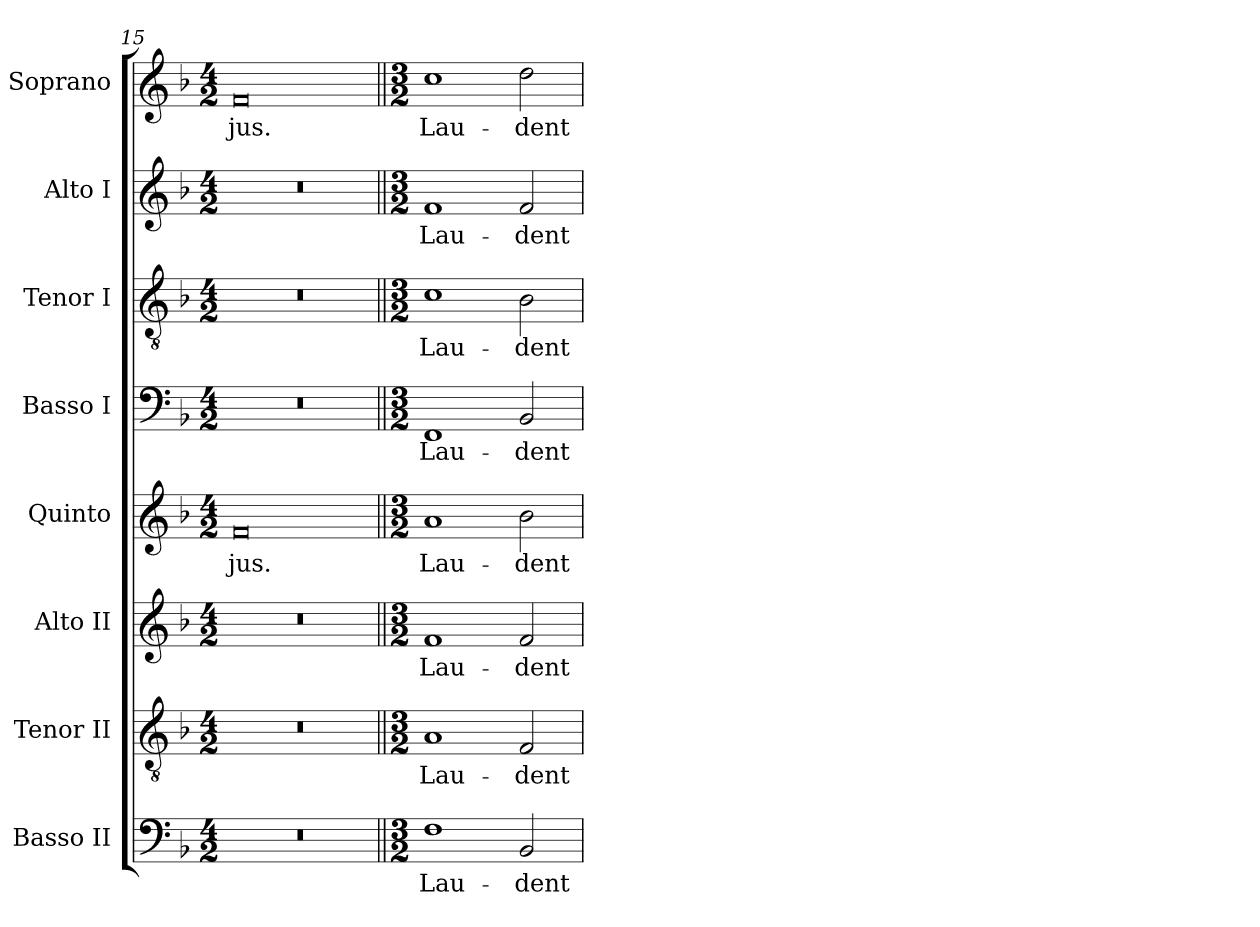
**kern	**text	**kern	**text	**kern	**text	**kern	**text	**kern	**text	**kern	**text	**kern	**text	**kern	**text
*part8	*part8	*part7	*part7	*part6	*part6	*part5	*part5	*part4	*part4	*part3	*part3	*part2	*part2	*part1	*part1
*staff8	*staff8	*staff7	*staff7	*staff6	*staff6	*staff5	*staff5	*staff4	*staff4	*staff3	*staff3	*staff2	*staff2	*staff1	*staff1
*I"Basso II	*	*I"Tenor II	*	*I"Alto II	*	*I"Quinto	*	*I"Basso I	*	*I"Tenor I	*	*I"Alto I	*	*I"Soprano	*
*I'B. 2	*	*I'T. 2	*	*I'A. 2	*	*I'Q.	*	*I'B. 1	*	*I'T. 1	*	*I'A. 1	*	*I'S.	*
*clefF4	*	*clefGv2	*	*clefG2	*	*clefG2	*	*clefF4	*	*clefGv2	*	*clefG2	*	*clefG2	*
*	*	*ITrd7c12	*	*	*	*	*	*	*	*ITrd7c12	*	*	*	*	*
*k[b-]	*	*k[b-]	*	*k[b-]	*	*k[b-]	*	*k[b-]	*	*k[b-]	*	*k[b-]	*	*k[b-]	*
*F:	*	*F:	*	*F:	*	*F:	*	*F:	*	*F:	*	*F:	*	*F:	*
*M4/2	*	*M4/2	*	*M4/2	*	*M4/2	*	*M4/2	*	*M4/2	*	*M4/2	*	*M4/2	*
=15	=15	=15	=15	=15	=15	=15	=15	=15	=15	=15	=15	=15	=15	=15	=15
!LO:N:vis=1	!	!LO:N:vis=1	!	!LO:N:vis=1	!	!	!	!	!	!	!	!	!	!	!
!	!	!	!	!	!	!	!LO:LY:b:color=#000000	!LO:N:vis=1	!	!LO:N:vis=1	!	!LO:N:vis=1	!	!	!
!	!	!	!	!	!	!	!	!	!	!	!	!	!	!	!LO:LY:b:color=#000000
0r	.	0r	.	0r	.	0fi	-jus.	0r	.	0r	.	0r	.	0fi	-jus.
!!LO:PB:g=z
=16||	=16||	=16||	=16||	=16||	=16||	=16||	=16||	=16||	=16||	=16||	=16||	=16||	=16||	=16||	=16||
*M3/2	*	*M3/2	*	*M3/2	*	*M3/2	*	*M3/2	*	*M3/2	*	*M3/2	*	*M3/2	*
!	!LO:LY:b:color=#000000	!	!	!	!	!	!	!	!	!	!	!	!	!	!
!	!	!	!LO:LY:b:color=#000000	!	!	!	!	!	!	!	!	!	!	!	!
!	!	!	!	!	!LO:LY:b:color=#000000	!	!	!	!	!	!	!	!	!	!
!	!	!	!	!	!	!	!LO:LY:b:color=#000000	!	!	!	!	!	!	!	!
!	!	!	!	!	!	!	!	!	!LO:LY:b:color=#000000	!	!	!	!	!	!
!	!	!	!	!	!	!	!	!	!	!	!LO:LY:b:color=#000000	!	!	!	!
!	!	!	!	!	!	!	!	!	!	!	!	!	!LO:LY:b:color=#000000	!	!
!	!	!	!	!	!	!	!	!	!	!	!	!	!	!	!LO:LY:b:color=#000000
1Fi	Lau-	1AAi	Lau-	1fi	Lau-	1ai	Lau-	1FFi	Lau-	1Ci	Lau-	1fi	Lau-	1cci	Lau-
!	!LO:LY:b:color=#000000	!	!	!	!	!	!	!	!	!	!	!	!	!	!
!	!	!	!LO:LY:b:color=#000000	!	!	!	!	!	!	!	!	!	!	!	!
!	!	!	!	!	!LO:LY:b:color=#000000	!	!	!	!	!	!	!	!	!	!
!	!	!	!	!	!	!	!LO:LY:b:color=#000000	!	!	!	!	!	!	!	!
!	!	!	!	!	!	!	!	!	!LO:LY:b:color=#000000	!	!	!	!	!	!
!	!	!	!	!	!	!	!	!	!	!	!LO:LY:b:color=#000000	!	!	!	!
!	!	!	!	!	!	!	!	!	!	!	!	!	!LO:LY:b:color=#000000	!	!
!	!	!	!	!	!	!	!	!	!	!	!	!	!	!	!LO:LY:b:color=#000000
2BB-i/	-dent	2FFi/	-dent	2fi/	-dent	2b-i\	-dent	2BB-i/	-dent	2BB-i\	-dent	2fi/	-dent	2ddi\	-dent
=	=	=	=	=	=	=	=	=	=	=	=	=	=	=	=
*-	*-	*-	*-	*-	*-	*-	*-	*-	*-	*-	*-	*-	*-	*-	*-
